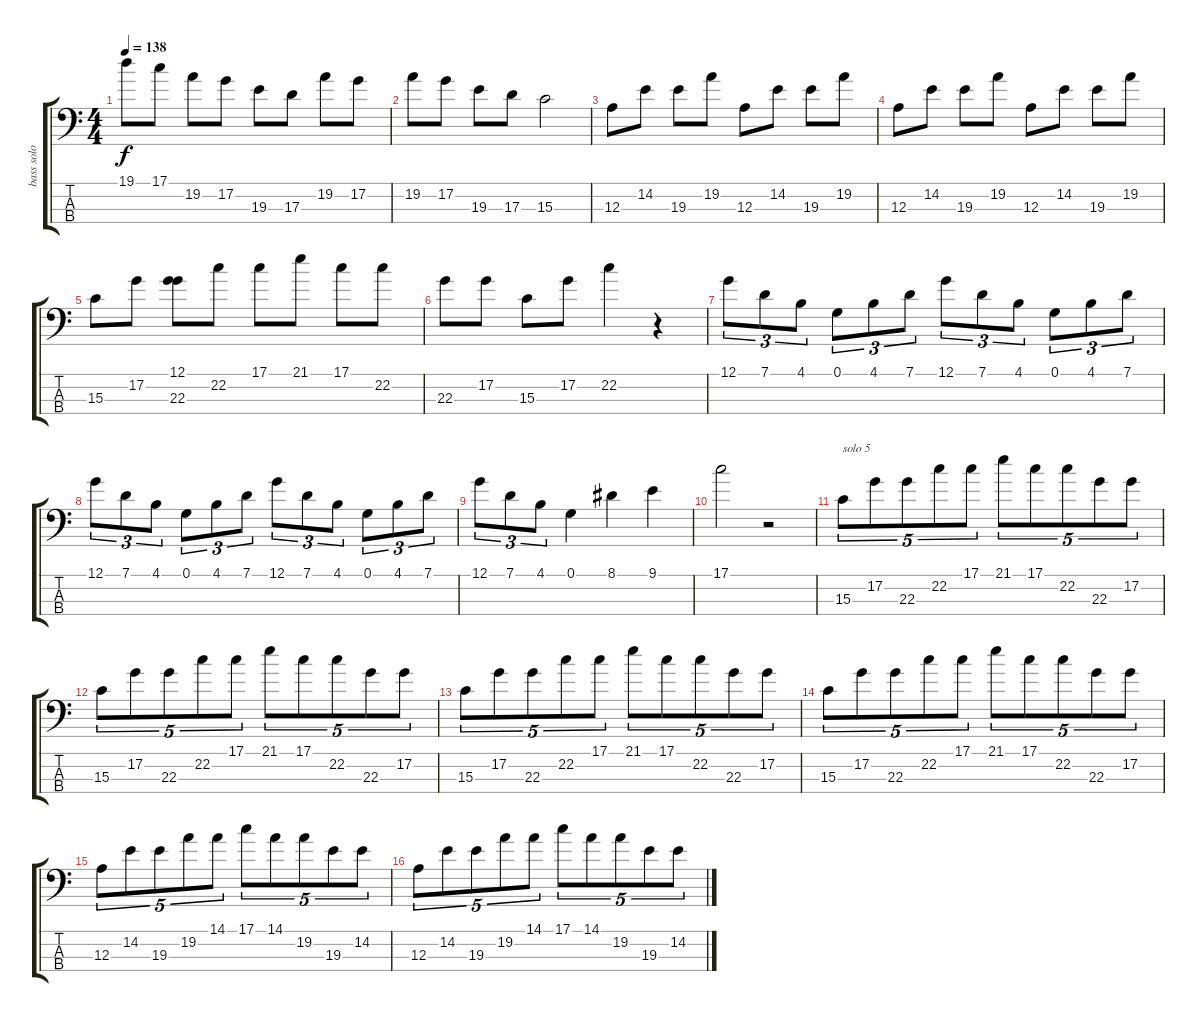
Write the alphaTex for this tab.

\track ("bass solo" "bass solo") {instrument electricbassfinger}
\staff {score tabs}
\tuning (G2 D2 A1 E1) {hide}
\ts (4 4)
\tempo 138
\clef f4
\ks c
19.1.8{dy f} 17.1.8 19.2.8 17.2.8 19.3.8 17.3.8 19.2.8 17.2.8 |
19.2.8 17.2.8 19.3.8 17.3.8 15.3.2 |
12.3.8 14.2.8 19.3.8 19.2.8 12.3.8 14.2.8 19.3.8 19.2.8 |
12.3.8 14.2.8 19.3.8 19.2.8 12.3.8 14.2.8 19.3.8 19.2.8 |
15.3.8 17.2.8 (12.1 22.3).8 22.2.8 17.1.8 21.1.8 17.1.8 22.2.8 |
22.3.8 17.2.8 15.3.8 17.2.8 22.2.4 r.4 |
12.1.8{tu (3 2)} 7.1.8{tu (3 2)} 4.1.8{tu (3 2)} 0.1.8{tu (3 2)} 4.1.8{tu (3 2)} 7.1.8{tu (3 2)} 12.1.8{tu (3 2)} 7.1.8{tu (3 2)} 4.1.8{tu (3 2)} 0.1.8{tu (3 2)} 4.1.8{tu (3 2)} 7.1.8{tu (3 2)} |
12.1.8{tu (3 2)} 7.1.8{tu (3 2)} 4.1.8{tu (3 2)} 0.1.8{tu (3 2)} 4.1.8{tu (3 2)} 7.1.8{tu (3 2)} 12.1.8{tu (3 2)} 7.1.8{tu (3 2)} 4.1.8{tu (3 2)} 0.1.8{tu (3 2)} 4.1.8{tu (3 2)} 7.1.8{tu (3 2)} |
12.1.8{tu (3 2)} 7.1.8{tu (3 2)} 4.1.8{tu (3 2)} 0.1.4 8.1.4 9.1.4 |
17.1.2 r.2 |
15.3.8{tu (5 4) txt "solo 5"} 17.2.8{tu (5 4)} 22.3.8{tu (5 4)} 22.2.8{tu (5 4)} 17.1.8{tu (5 4)} 21.1.8{tu (5 4)} 17.1.8{tu (5 4)} 22.2.8{tu (5 4)} 22.3.8{tu (5 4)} 17.2.8{tu (5 4)} |
15.3.8{tu (5 4)} 17.2.8{tu (5 4)} 22.3.8{tu (5 4)} 22.2.8{tu (5 4)} 17.1.8{tu (5 4)} 21.1.8{tu (5 4)} 17.1.8{tu (5 4)} 22.2.8{tu (5 4)} 22.3.8{tu (5 4)} 17.2.8{tu (5 4)} |
15.3.8{tu (5 4)} 17.2.8{tu (5 4)} 22.3.8{tu (5 4)} 22.2.8{tu (5 4)} 17.1.8{tu (5 4)} 21.1.8{tu (5 4)} 17.1.8{tu (5 4)} 22.2.8{tu (5 4)} 22.3.8{tu (5 4)} 17.2.8{tu (5 4)} |
15.3.8{tu (5 4)} 17.2.8{tu (5 4)} 22.3.8{tu (5 4)} 22.2.8{tu (5 4)} 17.1.8{tu (5 4)} 21.1.8{tu (5 4)} 17.1.8{tu (5 4)} 22.2.8{tu (5 4)} 22.3.8{tu (5 4)} 17.2.8{tu (5 4)} |
12.3.8{tu (5 4)} 14.2.8{tu (5 4)} 19.3.8{tu (5 4)} 19.2.8{tu (5 4)} 14.1.8{tu (5 4)} 17.1.8{tu (5 4)} 14.1.8{tu (5 4)} 19.2.8{tu (5 4)} 19.3.8{tu (5 4)} 14.2.8{tu (5 4)} |
12.3.8{tu (5 4)} 14.2.8{tu (5 4)} 19.3.8{tu (5 4)} 19.2.8{tu (5 4)} 14.1.8{tu (5 4)} 17.1.8{tu (5 4)} 14.1.8{tu (5 4)} 19.2.8{tu (5 4)} 19.3.8{tu (5 4)} 14.2.8{tu (5 4)}
